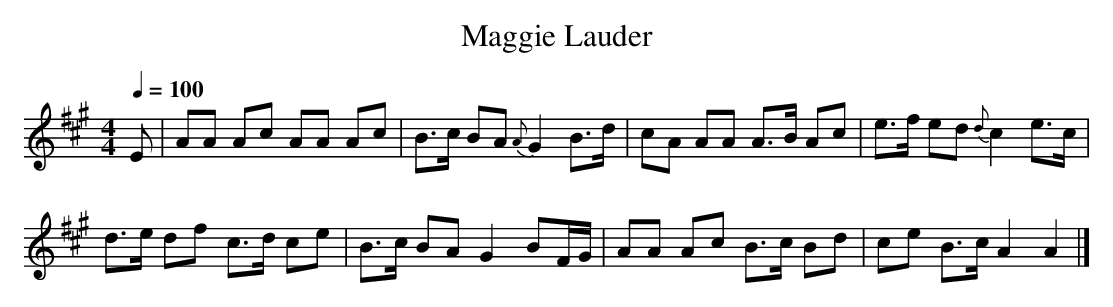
X:1
T:Maggie Lauder
M:4/4
L:1/8
Q:1/4=100
K:A
E|AA  Ac AA  Ac|B>c BA {A}G2B>d  |cA AA A>B Ac|e>f ed {d}c2e>c|
  d>e df c>d ce|B>c BA    G2BF/G/|AA Ac B>c Bd|ce  B>c   A2A2|]

And this very old song recites on the tonal centre in its first half
and inverts the form of the Tonus Peregrinus by reciting a tone higher
in the second half, before wandering up to finish indefinitely on the
fifth above in a way no chant ever did:
